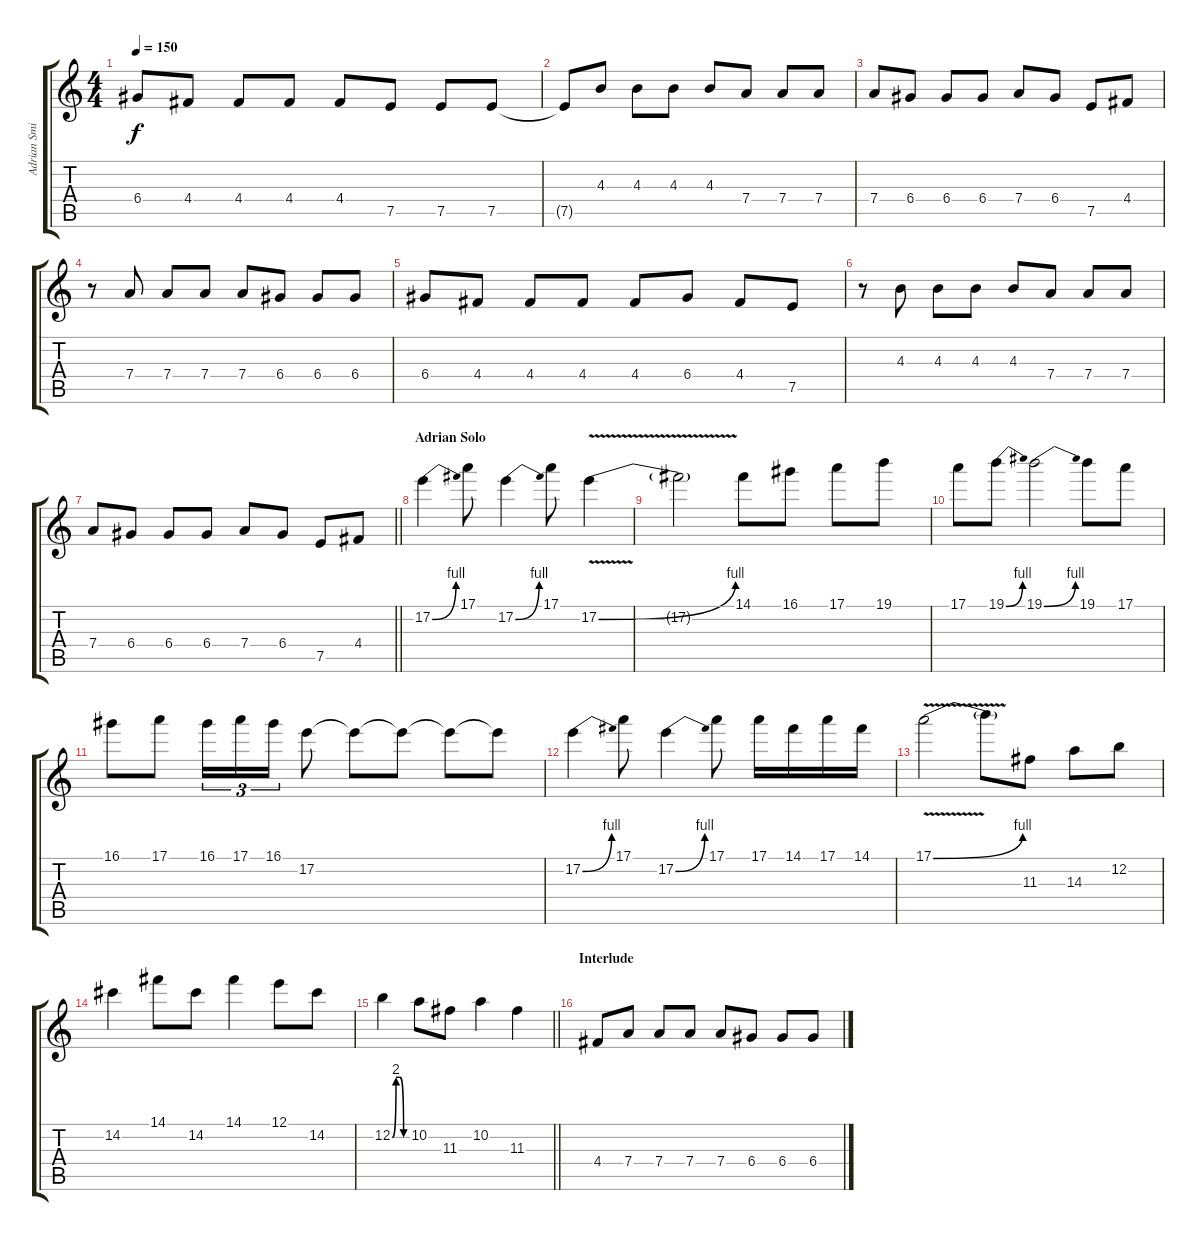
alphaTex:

\track ("Adrian Smith" "Adrian Smi") {instrument distortionguitar}
\staff {score tabs}
\tuning (E4 B3 G3 D3 A2 E2) {hide}
\ts (4 4)
\tempo 150
\clef g2
\ks c
6.4.8{dy f} 4.4.8 4.4.8 4.4.8 4.4.8 7.5.8 7.5.8 7.5.8 |
7.5{t}.8 4.3.8 4.3.8 4.3.8 4.3.8 7.4.8 7.4.8 7.4.8 |
7.4.8 6.4.8 6.4.8 6.4.8 7.4.8 6.4.8 7.5.8 4.4.8 |
r.8 7.4.8 7.4.8 7.4.8 7.4.8 6.4.8 6.4.8 6.4.8 |
6.4.8 4.4.8 4.4.8 4.4.8 4.4.8 6.4.8 4.4.8 7.5.8 |
r.8 4.3.8 4.3.8 4.3.8 4.3.8 7.4.8 7.4.8 7.4.8 |
\barLineRight lightlight
7.4.8 6.4.8 6.4.8 6.4.8 7.4.8 6.4.8 7.5.8 4.4.8 |
\section ("" "Adrian Solo")
17.2{be (bend 0 0 60 4)}.4 17.1.8 17.2{be (bend 0 0 60 4)}.4 17.1.8 17.2{be (bend 0 0 60 4) v}.4 |
17.2{t}.2 14.1.8 16.1.8 17.1.8 19.1.8 |
17.1.8 19.1{be (bend 0 0 60 4)}.8 19.1{be (bend 0 0 60 4)}.2 19.1.8 17.1.8 |
16.1.8 17.1.8 16.1.16{tu (3 2)} 17.1.16{tu (3 2)} 16.1.16{tu (3 2)} 17.2.8 17.2{t}.8 17.2{t}.8 17.2{t}.8 17.2{t}.8 |
17.2{be (bend 0 0 60 4)}.4 17.1.8 17.2{be (bend 0 0 60 4)}.4 17.1.8 17.1.16 14.1.16 17.1.16 14.1.16 |
17.1{be (bend 0 0 60 4) v}.2 17.1{t}.8 11.3.8 14.3.8 12.2.8 |
14.2.4 14.1.8 14.2.8 14.1.4 12.1.8 14.2.8 |
\barLineRight lightlight
12.2{be (custom 0 0 15 8 30 8 45 0 60 0)}.4 10.2.8 11.3.8 10.2.4 11.3.4 |
\section ("" "Interlude")
4.4.8 7.4.8 7.4.8 7.4.8 7.4.8 6.4.8 6.4.8 6.4.8
